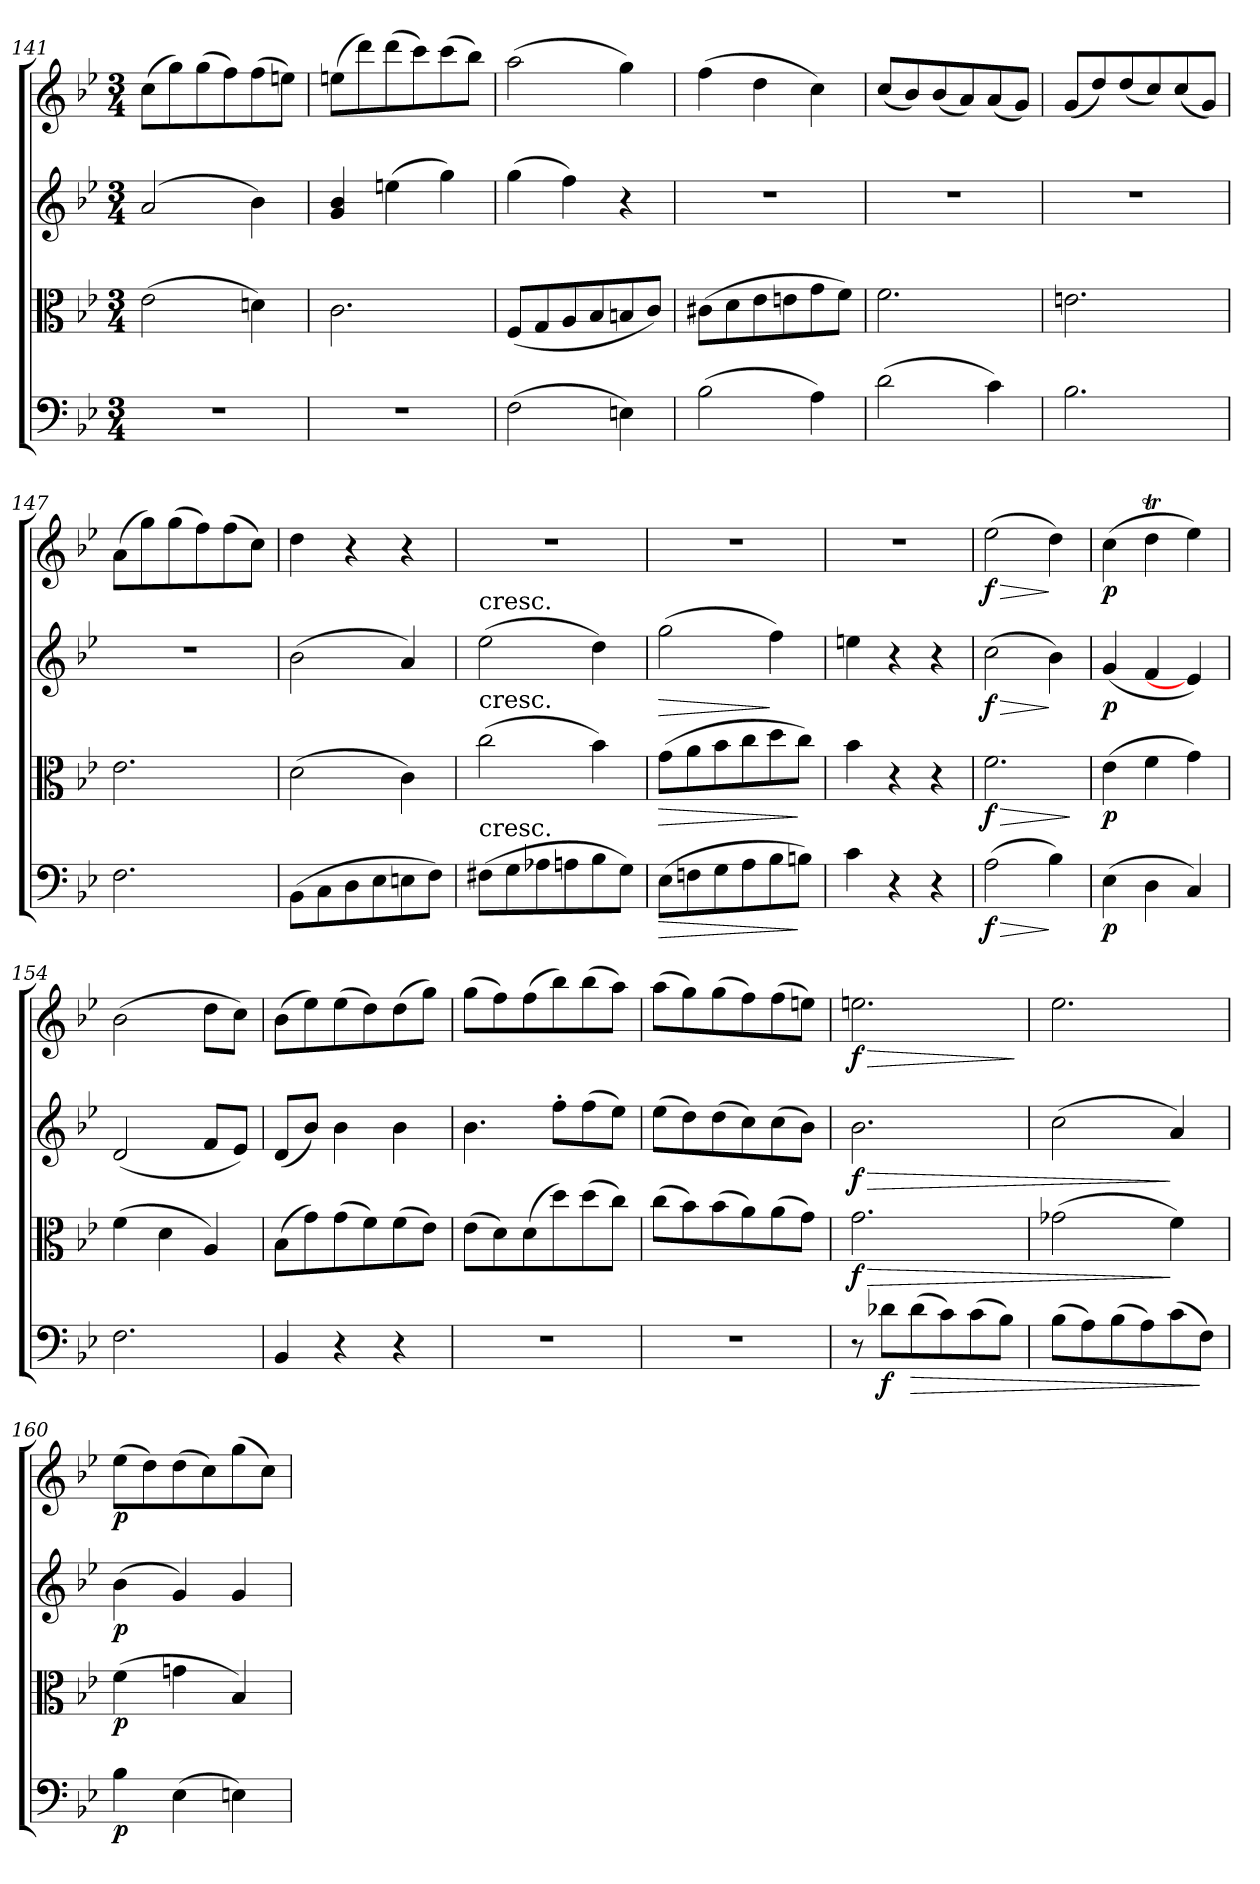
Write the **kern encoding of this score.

**kern	**dynam	**kern	**dynam	**kern	**dynam	**kern	**dynam
*part4	*part4	*part3	*part3	*part2	*part2	*part1	*part1
*staff4	*staff4	*staff3	*staff3	*staff2	*staff2	*staff1	*staff1
*clefF4	*	*clefC3	*	*clefG2	*	*clefG2	*
*k[b-e-]	*	*k[b-e-]	*	*k[b-e-]	*	*k[b-e-]	*
*B-:	*	*B-:	*	*B-:	*	*B-:	*
*M3/4	*	*M3/4	*	*M3/4	*	*M3/4	*
=141	=141	=141	=141	=141	=141	=141	=141
2.r	.	(2e-\	.	(2a/	.	(8cc\L	.
.	.	.	.	.	.	8gg\)	.
.	.	.	.	.	.	(8gg\	.
.	.	.	.	.	.	8ff\)	.
.	.	4dn\)	.	4b-\)	.	(8ff\	.
.	.	.	.	.	.	8een\J)	.
=142	=142	=142	=142	=142	=142	=142	=142
2.r	.	2.c\	.	4g/ 4b-/	.	(8een\L	.
.	.	.	.	.	.	8ddd\)	.
.	.	.	.	(4een\	.	(8ddd\	.
.	.	.	.	.	.	8ccc\)	.
.	.	.	.	4gg\)	.	(8ccc\	.
.	.	.	.	.	.	8bb-\J)	.
=143	=143	=143	=143	=143	=143	=143	=143
(2F\	.	(8F/L	.	(4gg\	.	(2aa\	.
.	.	8G/	.	.	.	.	.
.	.	8A/	.	4ff\)	.	.	.
.	.	8B-/	.	.	.	.	.
4En\)	.	8Bn/	.	4r	.	4gg\)	.
.	.	8c/J)	.	.	.	.	.
=144	=144	=144	=144	=144	=144	=144	=144
(2B-\	.	(8c#X\L	.	2.r	.	(4ff\	.
.	.	8d\	.	.	.	.	.
.	.	8e-\	.	.	.	4dd\	.
.	.	8en\	.	.	.	.	.
4A\)	.	8g\	.	.	.	4cc\)	.
.	.	8f\J)	.	.	.	.	.
=145	=145	=145	=145	=145	=145	=145	=145
(2d\	.	2.f\	.	2.r	.	(8cc/L	.
.	.	.	.	.	.	8b-/)	.
.	.	.	.	.	.	(8b-/	.
.	.	.	.	.	.	8a/)	.
4c\)	.	.	.	.	.	(8a/	.
.	.	.	.	.	.	8g/J)	.
=146	=146	=146	=146	=146	=146	=146	=146
2.B-\	.	2.en\	.	2.r	.	(8g/L	.
.	.	.	.	.	.	8dd/)	.
.	.	.	.	.	.	(8dd/	.
.	.	.	.	.	.	8cc/)	.
.	.	.	.	.	.	(8cc/	.
.	.	.	.	.	.	8g/J)	.
=147	=147	=147	=147	=147	=147	=147	=147
2.F\	.	2.e-\	.	2.r	.	(8a\L	.
.	.	.	.	.	.	8gg\)	.
.	.	.	.	.	.	(8gg\	.
.	.	.	.	.	.	8ff\)	.
.	.	.	.	.	.	(8ff\	.
.	.	.	.	.	.	8cc\J)	.
=148	=148	=148	=148	=148	=148	=148	=148
(8BB-\L	.	(2d\	.	(2b-\	.	4dd\	.
8C\	.	.	.	.	.	.	.
8D\	.	.	.	.	.	4r	.
8E-\	.	.	.	.	.	.	.
8En\	.	4c\)	.	4a/)	.	4r	.
8F\J)	.	.	.	.	.	.	.
=149	=149	=149	=149	=149	=149	=149	=149
!	!	!	!	!LO:TX:t=cresc.	!	!	!
!	!	!LO:TX:t=cresc.	!	!	!	!	!
!LO:TX:t=cresc.	!	!	!	!	!	!	!
(8F#X\L	.	(2cc\	.	(2ee-\	.	2.r	.
8G\	.	.	.	.	.	.	.
8A-X\	.	.	.	.	.	.	.
8An\	.	.	.	.	.	.	.
8B-\	.	4b-\)	.	4dd\)	.	.	.
8G\J)	.	.	.	.	.	.	.
=150	=150	=150	=150	=150	=150	=150	=150
!	!LO:HP:b	!	!LO:HP:b	!	!LO:HP:b	!	!
(8E-\L	>	(8g\L	>	(2gg\	>	2.r	.
8Fn\	.	8a\	.	.	.	.	.
8G\	.	8b-\	.	.	.	.	.
8A\	.	8cc\	.	.	.	.	.
8B-\	.	8dd\	.	4ff\)	]	.	.
8Bn\J)	]	8cc\J)	]	.	.	.	.
=151	=151	=151	=151	=151	=151	=151	=151
4c\	.	4b-\	.	4een\	.	2.r	.
4r	.	4r	.	4r	.	.	.
4r	.	4r	.	4r	.	.	.
=152	=152	=152	=152	=152	=152	=152	=152
!	!LO:HP:b	!	!LO:HP:b	!	!LO:HP:b	!	!LO:HP:b
(2A\	> f	2.f\	> f	(2cc\	> f	(2ee-\	> f
4B-\)	]	.	.	4b-\)	]	4dd\)	]
.	.	.	]	.	.	.	.
=153	=153	=153	=153	=153	=153	=153	=153
(4E-\	p	(4e-\	p	(4g/	p	(4cc\	p
4D\	.	4f\	.	4f/	.	4ddt\	.
4C/)	.	4g\)	.	4e-/])	.	4ee-\)	.
=154	=154	=154	=154	=154	=154	=154	=154
2.F\	.	(4f\	.	(2d/	.	(2b-\	.
.	.	4d\	.	.	.	.	.
.	.	4A/)	.	8f/L	.	8dd\L	.
.	.	.	.	8e-/J)	.	8cc\J)	.
=155	=155	=155	=155	=155	=155	=155	=155
4BB-/	.	(8B-\L	.	(8d/L	.	(8b-\L	.
.	.	8g\)	.	8b-/J)	.	8ee-\)	.
4r	.	(8g\	.	4b-\	.	(8ee-\	.
.	.	8f\)	.	.	.	8dd\)	.
4r	.	(8f\	.	4b-\	.	(8dd\	.
.	.	8e-\J)	.	.	.	8gg\J)	.
=156	=156	=156	=156	=156	=156	=156	=156
2.r	.	(8e-\L	.	4.b-\	.	(8gg\L	.
.	.	8d\)	.	.	.	8ff\)	.
.	.	(8d\	.	.	.	(8ff\	.
.	.	8dd\)	.	8ff'\L	.	8bb-\)	.
.	.	(8dd\	.	(8ff\	.	(8bb-\	.
.	.	8cc\J)	.	8ee-\J)	.	8aa\J)	.
=157	=157	=157	=157	=157	=157	=157	=157
2.r	.	(8cc\L	.	(8ee-\L	.	(8aa\L	.
.	.	8b-\)	.	8dd\)	.	8gg\)	.
.	.	(8b-\	.	(8dd\	.	(8gg\	.
.	.	8a\)	.	8cc\)	.	8ff\)	.
.	.	(8a\	.	(8cc\	.	(8ff\	.
.	.	8g\J)	.	8b-\J)	.	8een\J)	.
=158	=158	=158	=158	=158	=158	=158	=158
!	!	!	!LO:HP:b	!	!LO:HP:b	!	!LO:HP:b
8r	.	2.g\	> f	2.b-\	> f	2.een\	> f
8d-X\L	f	.	.	.	.	.	.
!	!LO:HP:b	!	!	!	!	!	!
(8d-\	>	.	.	.	.	.	.
8c\)	.	.	.	.	.	.	.
(8c\	.	.	.	.	.	.	.
8B-\J)	.	.	.	.	.	.	.
.	.	.	.	.	.	.	]
=159	=159	=159	=159	=159	=159	=159	=159
(8B-\L	.	(2g-X\	.	(2cc\	.	2.ee-\	.
8A\)	.	.	.	.	.	.	.
(8B-\	.	.	.	.	.	.	.
8A\)	.	.	.	.	.	.	.
(8c\	.	4f\)	]	4a/)	]	.	.
8F\J)	]	.	.	.	.	.	.
=160	=160	=160	=160	=160	=160	=160	=160
4B-\	p	(4f\	p	(4b-\	p	(8ee-\L	p
.	.	.	.	.	.	8dd\)	.
(4E-\	.	4gn\	.	4g/)	.	(8dd\	.
.	.	.	.	.	.	8cc\)	.
4En\)	.	4B-/)	.	4g/	.	(8gg\	.
.	.	.	.	.	.	8cc\J)	.
=	=	=	=	=	=	=	=
*-	*-	*-	*-	*-	*-	*-	*-
